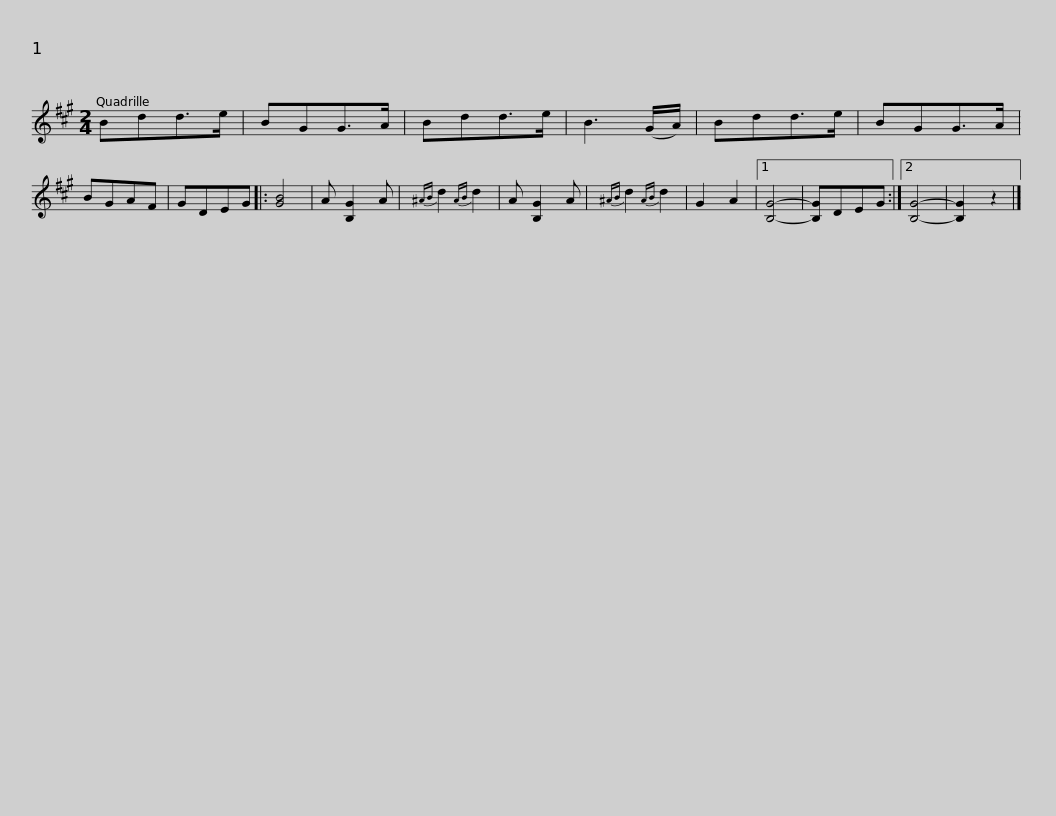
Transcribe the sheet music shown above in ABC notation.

X:1
L:1/8
M:2/4
I:linebreak $
K:A
V:1 treble
V:1
 Bdd>e | BGG>A | Bdd>e | B3 (G/A/) | Bdd>e | %5
 BGG>A | BGAF | GDEG |: [GB]4 | A [B,G]2 A |$ %10
{^AB} d2{AB} d2 | A [B,G]2 A |{^AB} d2{AB} d2 | G2 A2 |1 [B,G]4- | %15
 [B,G]DEG :|2 [B,G]4- | [B,G]2 z2 |] %18
